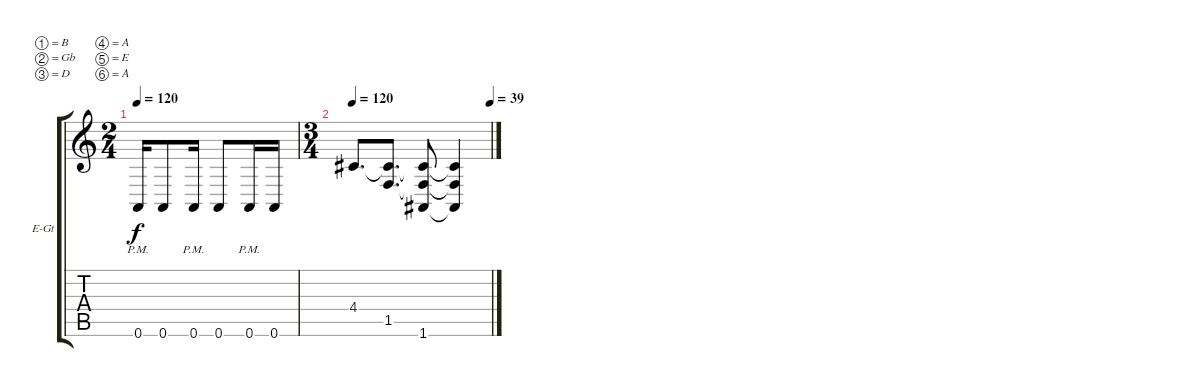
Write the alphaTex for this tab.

\defaultSystemsLayout 4
\bracketExtendMode groupsimilarinstruments
\firstSystemTrackNameOrientation horizontal
\otherSystemsTrackNameOrientation horizontal
\track ("Electric Guitar" "E-Gt") {instrument distortionguitar}
\staff {score tabs}
\tuning (B3 Gb3 D3 A2 E2 A1)
\ts (2 4)
\tempo 120
\clef g2
\scale
0.485477
\ks c
0.6{pm}.16{dy f} 0.6.8 0.6{pm}.16 0.6.8 0.6{pm}.16 0.6.16 |
\ts (3 4)
\tempo 120
\tempo (39 0.997783)
4.4.8{d} (4.4{t} 1.5).8{d} (4.4{t} 1.5{t} 1.6).8 (4.4{t} 1.5{t} 1.6{t}).4
